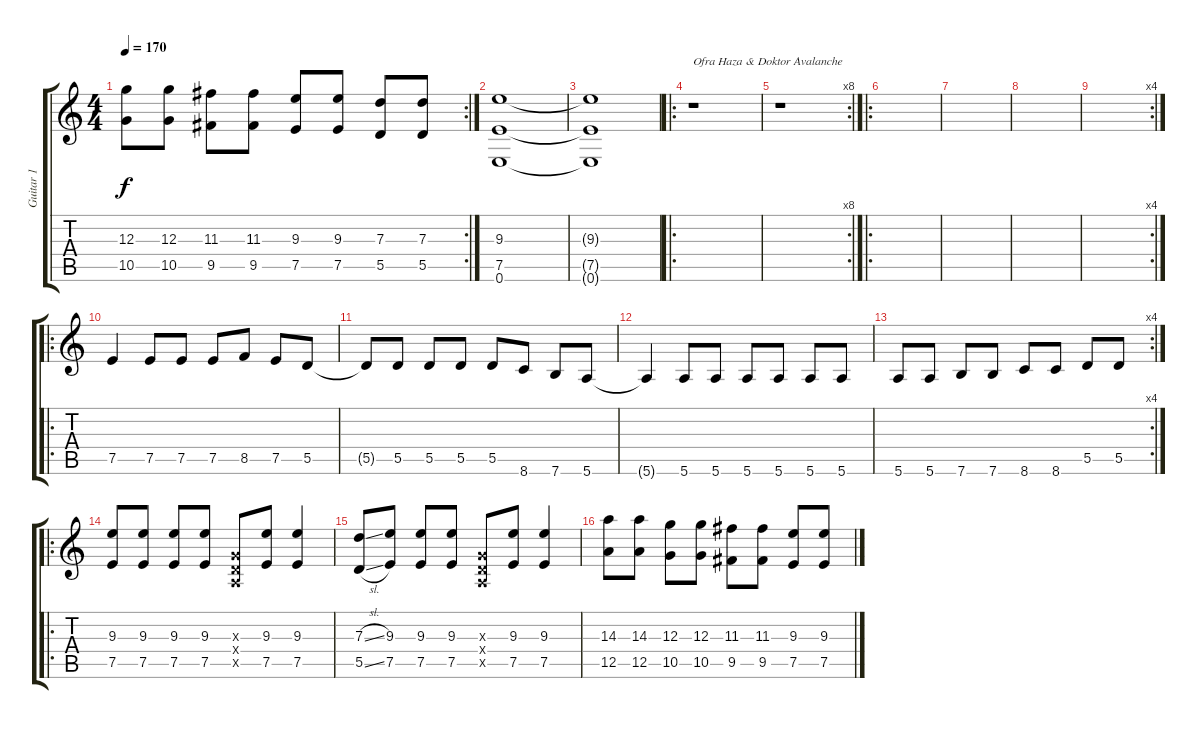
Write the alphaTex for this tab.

\track ("Guitar 1" "Guitar 1") {instrument overdrivenguitar}
\staff {score tabs}
\tuning (E4 B3 G3 D3 A2 E2) {hide}
\rc 2
\ts (4 4)
\tempo 170
\clef g2
\ks c
(12.3 10.5).8{dy f} (12.3 10.5).8 (11.3 9.5).8 (11.3 9.5).8 (9.3 7.5).8 (9.3 7.5).8 (7.3 5.5).8 (7.3 5.5).8 |
(9.3 7.5 0.6).1 |
(9.3{t} 7.5{t} 0.6{t}).1 |
\ro
r.1{txt "Ofra Haza & Doktor Avalanche"} |
\rc 8
r.1 |
\ro
|
|
|
\rc 4
|
\ro
7.5.4 7.5.8 7.5.8 7.5.8 8.5.8 7.5.8 5.5.8 |
5.5{t}.8 5.5.8 5.5.8 5.5.8 5.5.8 8.6.8 7.6.8 5.6.8 |
5.6{t}.4 5.6.8 5.6.8 5.6.8 5.6.8 5.6.8 5.6.8 |
\rc 4
5.6.8 5.6.8 7.6.8 7.6.8 8.6.8 8.6.8 5.5.8 5.5.8 |
\ro
(9.3 7.5).8 (9.3 7.5).8 (9.3 7.5).8 (9.3 7.5).8 (0.3{x} 0.4{x} 0.5{x}).8 (9.3 7.5).8 (9.3 7.5).4 |
(7.3{sl} 5.5{sl}).8 (9.3 7.5).8 (9.3 7.5).8 (9.3 7.5).8 (0.3{x} 0.4{x} 0.5{x}).8 (9.3 7.5).8 (9.3 7.5).4 |
(14.3 12.5).8 (14.3 12.5).8 (12.3 10.5).8 (12.3 10.5).8 (11.3 9.5).8 (11.3 9.5).8 (9.3 7.5).8 (9.3 7.5).8
